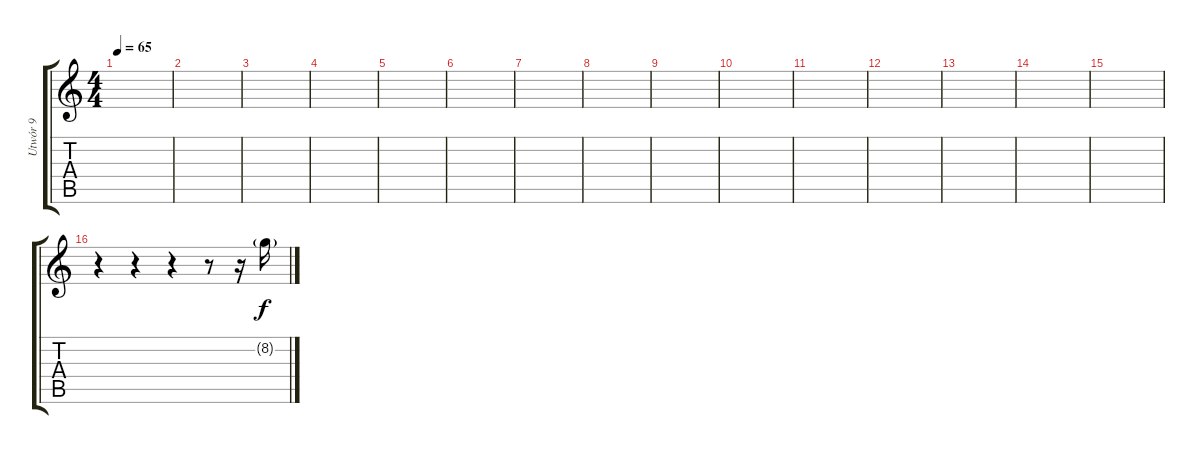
\track ("Utwór 9" "Utwór 9") {instrument electricguitarjazz}
\staff {score tabs}
\tuning (E4 B3 G3 D3 A2 E2) {hide}
\ts (4 4)
\tempo 65
\clef g2
\ks c
|
|
|
|
|
|
|
|
|
|
|
|
|
|
|
r.4 r.4 r.4 r.8 r.16 8.2{g}.16
